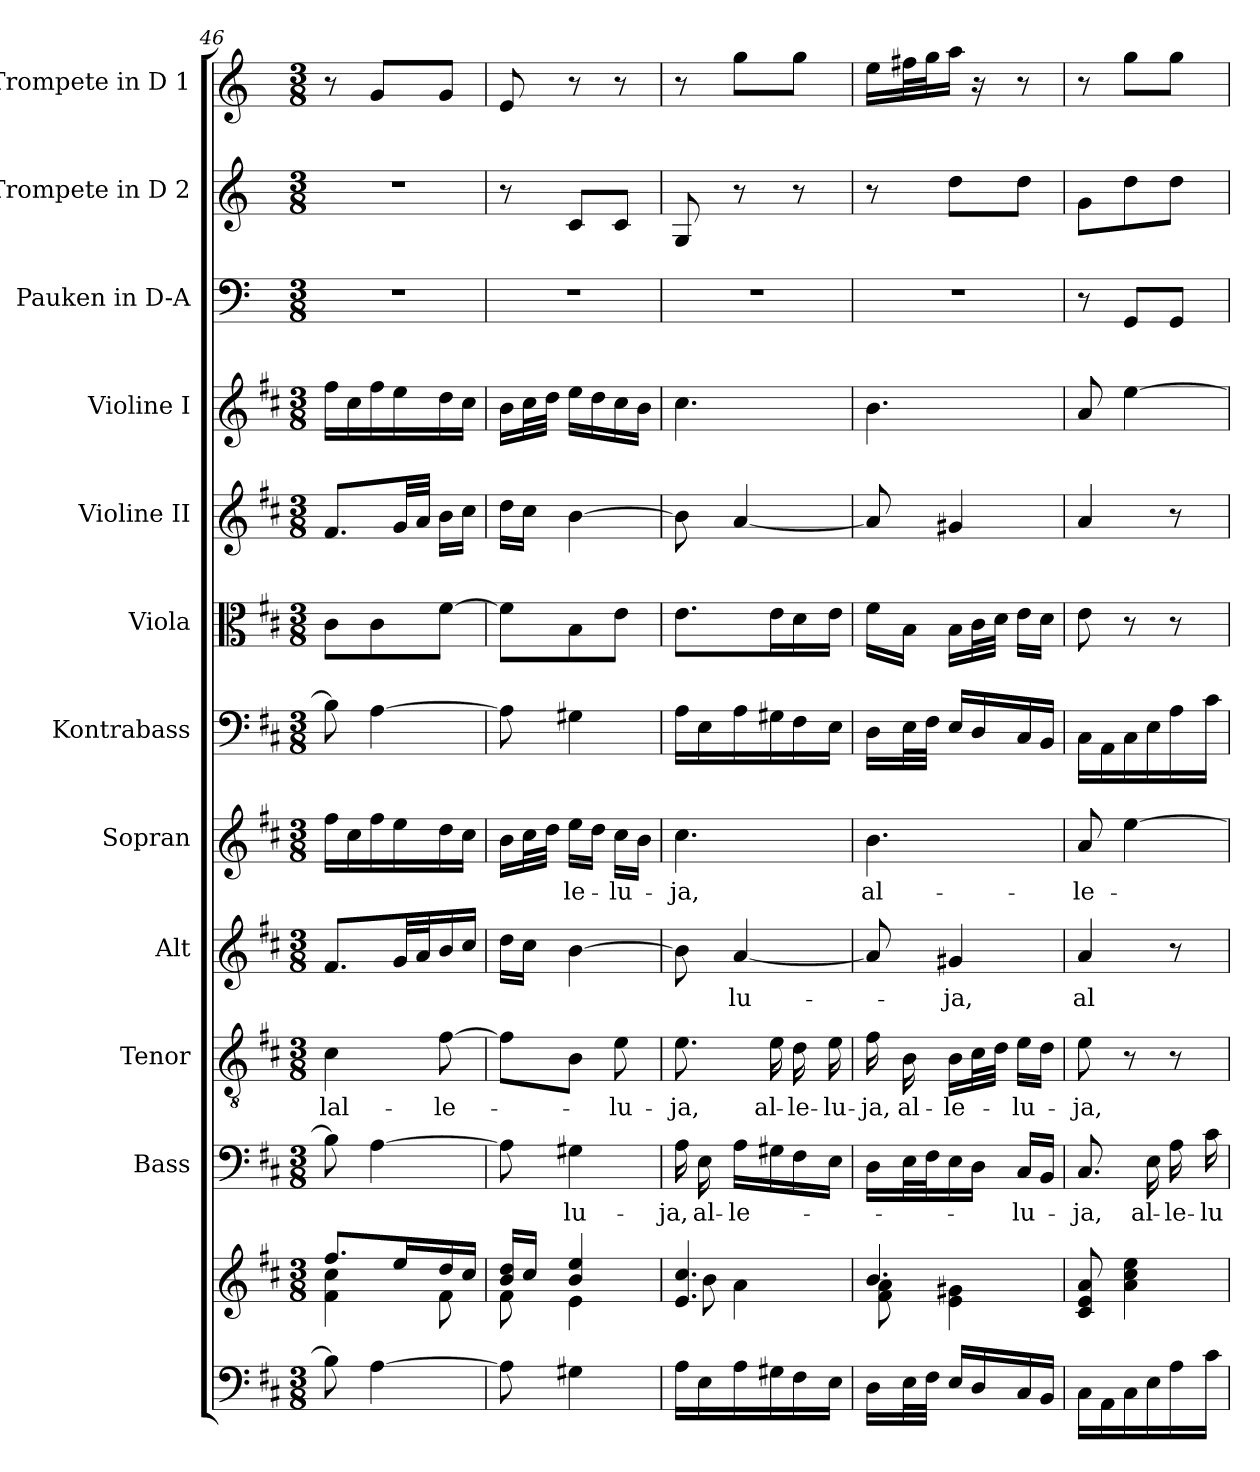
**kern	**kern	**kern	**text	**kern	**text	**kern	**text	**kern	**text	**kern	**kern	**kern	**kern	**kern	**kern	**kern
*part12	*part12	*part11	*part11	*part10	*part10	*part9	*part9	*part8	*part8	*part7	*part6	*part5	*part4	*part3	*part2	*part1
*staff13	*staff12	*staff11	*staff11	*staff10	*staff10	*staff9	*staff9	*staff8	*staff8	*staff7	*staff6	*staff5	*staff4	*staff3	*staff2	*staff1
*	*	*I"Bass	*	*I"Tenor	*	*I"Alt	*	*I"Sopran	*	*I"Kontrabass	*I"Viola	*I"Violine II	*I"Violine I	*I"Pauken in D-A	*I"Trompete in D 2	*I"Trompete in D 1
*	*	*I'B.	*	*I'T.	*	*I'A.	*	*I'S.	*	*I'Kb.	*I'Vla.	*I'Vl. II	*I'Vl. I	*I'Pauk.	*I'Trp. D 2	*I'Trp. D 1
*clefF4	*clefG2	*clefF4	*	*clefGv2	*	*clefG2	*	*clefG2	*	*clefF4	*clefC3	*clefG2	*clefG2	*clefF4	*clefG2	*clefG2
*	*	*	*	*	*	*	*	*	*	*ITrd7c12	*	*	*	*ITrd-1c-2	*ITrd-1c-2	*ITrd-1c-2
*k[f#c#]	*k[f#c#]	*k[f#c#]	*	*k[f#c#]	*	*k[f#c#]	*	*k[f#c#]	*	*k[f#c#]	*k[f#c#]	*k[f#c#]	*k[f#c#]	*k[f#c#]	*k[f#c#]	*k[f#c#]
*D:	*D:	*D:	*	*D:	*	*D:	*	*D:	*	*D:	*D:	*D:	*D:	*D:	*D:	*D:
*M3/8	*M3/8	*M3/8	*	*M3/8	*	*M3/8	*	*M3/8	*	*M3/8	*M3/8	*M3/8	*M3/8	*M3/8	*M3/8	*M3/8
=46	=46	=46	=46	=46	=46	=46	=46	=46	=46	=46	=46	=46	=46	=46	=46	=46
*	*^	*	*	*	*	*	*	*	*	*	*	*	*	*	*	*
!	!	!	!	!	!	!LO:LY:b	!	!	!	!	!	!	!	!	!	!	!
8B\]	8.ff#/L	4f#\ 4cc#\	8B\]	.	4c#\	lal-	8.f#/L	.	16ff#\LL	.	8BB\]	8c#\L	8.f#/L	16ff#\LL	4.r	4.r	8r
.	.	.	.	.	.	.	.	.	16cc#\	.	.	.	.	16cc#\	.	.	.
[4A\	.	.	[4A\	.	.	.	.	.	16ff#\	.	[4AA\	8c#\	.	16ff#\	.	.	8a/L
.	16ee/L	.	.	.	.	.	32g/LL	.	16ee\	.	.	.	32g/LL	16ee\	.	.	.
.	.	.	.	.	.	.	32a/J	.	.	.	.	.	32a/JJJ	.	.	.	.
!	!	!	!	!	!	!LO:LY:b	!	!	!	!	!	!	!	!	!	!	!
.	16dd/	8f#\	.	.	[8f#\	-le-	16b/	.	16dd\	.	.	[8f#\J	16b\LL	16dd\	.	.	8a/J
.	16cc#/JJ	.	.	.	.	.	16cc#/JJ	.	16cc#\JJ	.	.	.	16cc#\JJ	16cc#\JJ	.	.	.
=47	=47	=47	=47	=47	=47	=47	=47	=47	=47	=47	=47	=47	=47	=47	=47	=47	=47
8A\]	16b/ 16dd/LL	8f#\	8A\]	.	8f#\L]	.	16dd\LL	.	16b\LL	.	8AA\]	8f#\L]	16dd\LL	16b\LL	4.r	8r	8f#/
.	16cc#/JJ	.	.	.	.	.	16cc#\JJ	.	32cc#\L	.	.	.	16cc#\JJ	32cc#\L	.	.	.
.	.	.	.	.	.	.	.	.	32dd\JJJ	.	.	.	.	32dd\JJJ	.	.	.
!	!	!	!	!LO:LY:b	!	!	!	!	!	!LO:LY:b	!	!	!	!	!	!	!
4G#X\	4b/ 4ee/	4e\	4G#X\	-lu-	8B\J	.	[4b\	.	16ee\LL	-le-	4GG#X\	8B\	[4b\	16ee\LL	.	8d/L	8r
.	.	.	.	.	.	.	.	.	16dd\JJ	.	.	.	.	16dd\	.	.	.
!	!	!	!	!	!	!LO:LY:b	!	!	!	!LO:LY:b	!	!	!	!	!	!	!
.	.	.	.	.	8e\	-lu-	.	.	16cc#\LL	-lu-	.	8e\J	.	16cc#\	.	8d/J	8r
.	.	.	.	.	.	.	.	.	16b\JJ	.	.	.	.	16b\JJ	.	.	.
=48	=48	=48	=48	=48	=48	=48	=48	=48	=48	=48	=48	=48	=48	=48	=48	=48	=48
!	!	!	!	!LO:LY:b	!	!LO:LY:b	!	!	!	!LO:LY:b	!	!	!	!	!	!	!
16A\LL	4.e/ 4.cc#/	8b\	16A\	-ja,	8.e\	-ja,	8b\]	.	4.cc#\	-ja,	16AA\LL	8.e\L	8b\]	4.cc#\	4.r	8A/	8r
!	!	!	!	!LO:LY:b	!	!	!	!	!	!	!	!	!	!	!	!	!
16E\	.	.	16E\	al-	.	.	.	.	.	.	16EE\	.	.	.	.	.	.
!	!	!	!	!LO:LY:b	!	!	!	!LO:LY:b	!	!	!	!	!	!	!	!	!
16A\	.	4a\	16A\LL	-le-	.	.	[4a/	-lu-	.	.	16AA\	.	[4a/	.	.	8r	8aa\L
!	!	!	!	!	!	!LO:LY:b	!	!	!	!	!	!	!	!	!	!	!
16G#X\	.	.	16G#X\	.	16e\	al-	.	.	.	.	16GG#X\	16e\L	.	.	.	.	.
!	!	!	!	!	!	!LO:LY:b	!	!	!	!	!	!	!	!	!	!	!
16F#\	.	.	16F#\	.	16d\	-le-	.	.	.	.	16FF#\	16d\	.	.	.	8r	8aa\J
!	!	!	!	!	!	!LO:LY:b	!	!	!	!	!	!	!	!	!	!	!
16E\JJ	.	.	16E\JJ	.	16e\	-lu-	.	.	.	.	16EE\JJ	16e\JJ	.	.	.	.	.
=49	=49	=49	=49	=49	=49	=49	=49	=49	=49	=49	=49	=49	=49	=49	=49	=49	=49
!	!	!	!	!	!	!LO:LY:b	!	!	!	!LO:LY:b	!	!	!	!	!	!	!
16D\LL	4.b/	8f#\ 8a\	16D\LL	.	16f#\	-ja,	8a/]	.	4.b\	al-	16DD\LL	16f#\LL	8a/]	4.b\	4.r	8r	16ff#\LL
!	!	!	!	!	!	!LO:LY:b	!	!	!	!	!	!	!	!	!	!	!
32E\L	.	.	32E\L	.	16B\	al-	.	.	.	.	32EE\L	16B\JJ	.	.	.	.	32gg#X\L
32F#\JJJ	.	.	32F#\J	.	.	.	.	.	.	.	32FF#\JJJ	.	.	.	.	.	32aa\J
!	!	!	!	!	!	!LO:LY:b	!	!LO:LY:b	!	!	!	!	!	!	!	!	!
16E/LL	.	4e\ 4g#X\	16E\	.	16B\LL	-le-	4g#X/	-ja,	.	.	16EE/LL	16B\LL	4g#X/	.	.	8ee\L	16bb\JJ
16D/	.	.	16D\JJ	.	32c#\L	.	.	.	.	.	16DD/	32c#\L	.	.	.	.	16r
.	.	.	.	.	32d\JJJ	.	.	.	.	.	.	32d\JJJ	.	.	.	.	.
!	!	!	!	!LO:LY:b	!	!LO:LY:b	!	!	!	!	!	!	!	!	!	!	!
16C#/	.	.	16C#/LL	-lu-	16e\LL	-lu-	.	.	.	.	16CC#/	16e\LL	.	.	.	8ee\J	8r
16BB/JJ	.	.	16BB/JJ	.	16d\JJ	.	.	.	.	.	16BBB/JJ	16d\JJ	.	.	.	.	.
*	*v	*v	*	*	*	*	*	*	*	*	*	*	*	*	*	*	*
=50	=50	=50	=50	=50	=50	=50	=50	=50	=50	=50	=50	=50	=50	=50	=50	=50
!	!	!	!LO:LY:b	!	!LO:LY:b	!	!LO:LY:b	!	!LO:LY:b	!	!	!	!	!	!	!
16C#\LL	8c#/ 8e/ 8a/	8.C#/	-ja,	8e\	-ja,	4a/	al-	8a/	-le-	16CC#\LL	8e\	4a/	8a/	8r	8a\L	8r
16AA\	.	.	.	.	.	.	.	.	.	16AAA\	.	.	.	.	.	.
16C#\	4a\ 4cc#\ 4ee\	.	.	8r	.	.	.	[4ee\	.	16CC#\	8r	.	[4ee\	8AA/L	8ee\	8aa\L
!	!	!	!LO:LY:b	!	!	!	!	!	!	!	!	!	!	!	!	!
16E\	.	16E\	al-	.	.	.	.	.	.	16EE\	.	.	.	.	.	.
!	!	!	!LO:LY:b	!	!	!	!	!	!	!	!	!	!	!	!	!
16A\	.	16A\	-le-	8r	.	8r	.	.	.	16AA\	8r	8r	.	8AA/J	8ee\J	8aa\J
!	!	!	!LO:LY:b	!	!	!	!	!	!	!	!	!	!	!	!	!
16c#\JJ	.	16c#\	-lu-	.	.	.	.	.	.	16C#\JJ	.	.	.	.	.	.
=	=	=	=	=	=	=	=	=	=	=	=	=	=	=	=	=
*-	*-	*-	*-	*-	*-	*-	*-	*-	*-	*-	*-	*-	*-	*-	*-	*-
